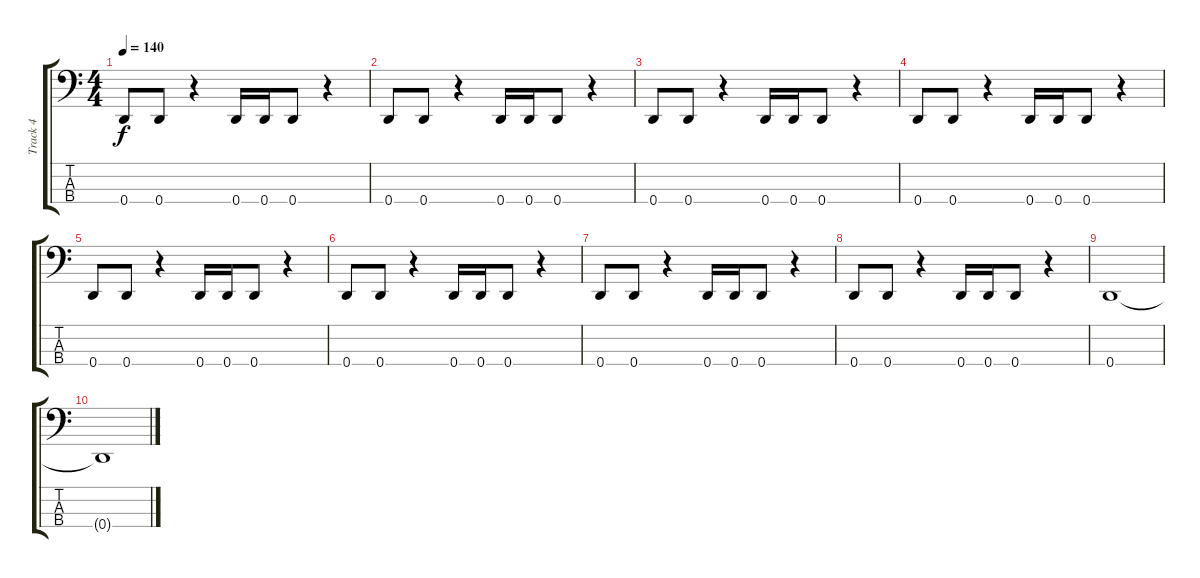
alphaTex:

\track ("Track 4" "Track 4") {instrument electricbassfinger}
\staff {score tabs}
\tuning (G2 D2 A1 D1) {hide}
\ts (4 4)
\tempo 140
\clef f4
\ks c
0.4.8{dy f} 0.4.8 r.4 0.4.16 0.4.16 0.4.8 r.4 |
0.4.8 0.4.8 r.4 0.4.16 0.4.16 0.4.8 r.4 |
0.4.8 0.4.8 r.4 0.4.16 0.4.16 0.4.8 r.4 |
0.4.8 0.4.8 r.4 0.4.16 0.4.16 0.4.8 r.4 |
0.4.8 0.4.8 r.4 0.4.16 0.4.16 0.4.8 r.4 |
0.4.8 0.4.8 r.4 0.4.16 0.4.16 0.4.8 r.4 |
0.4.8 0.4.8 r.4 0.4.16 0.4.16 0.4.8 r.4 |
0.4.8 0.4.8 r.4 0.4.16 0.4.16 0.4.8 r.4 |
0.4.1 |
0.4{t}.1
